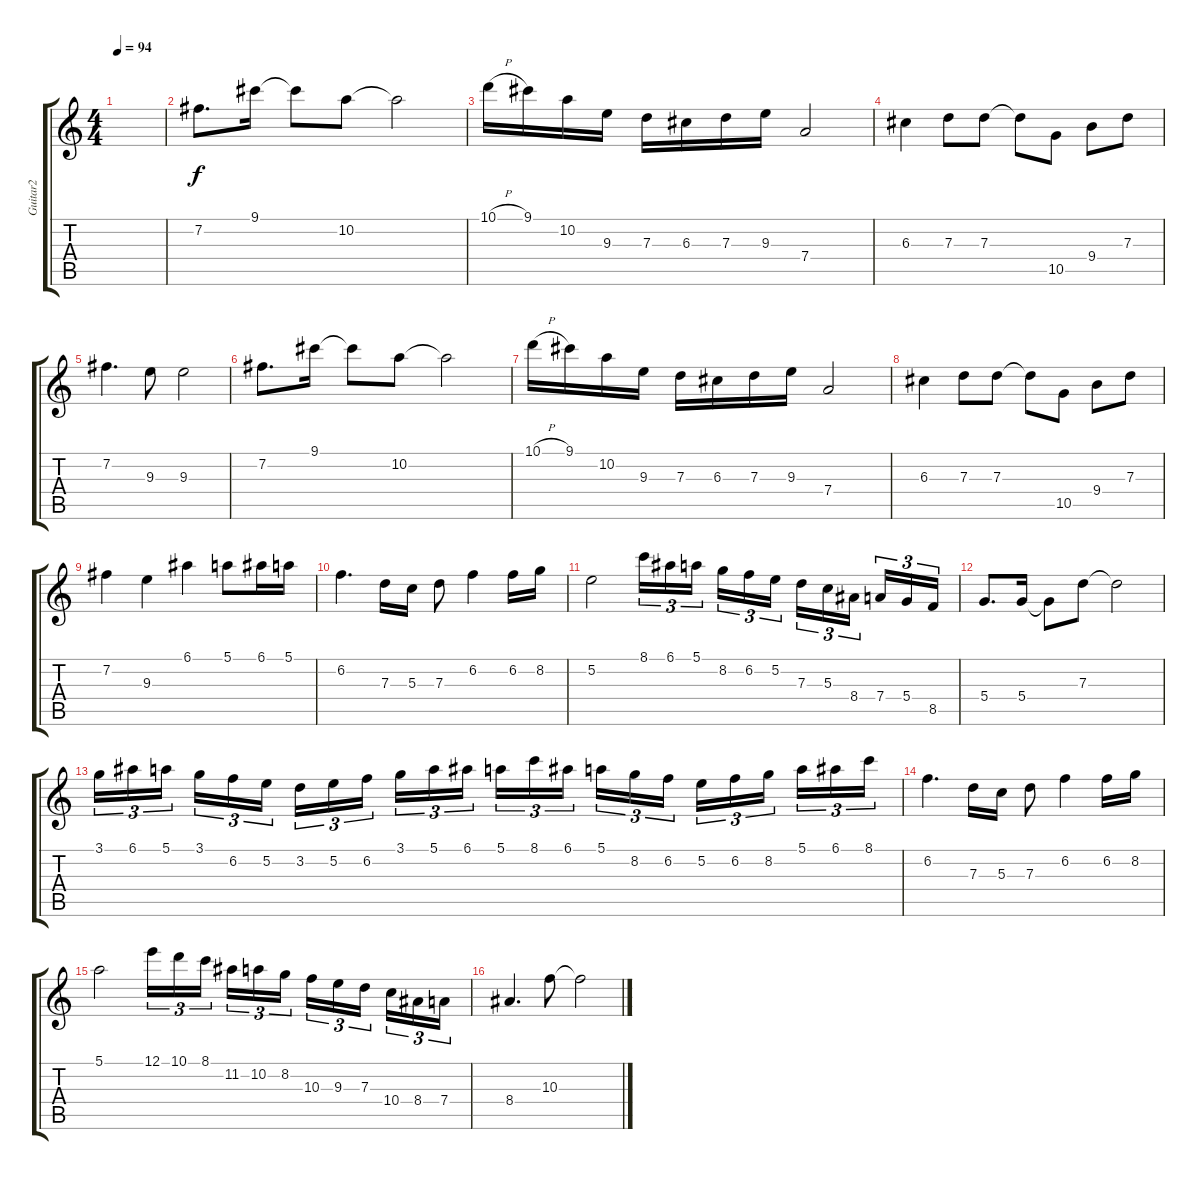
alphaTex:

\track ("Guitar2" "Guitar2") {instrument overdrivenguitar}
\staff {score tabs}
\tuning (E4 B3 G3 D3 A2 E2) {hide}
\ts (4 4)
\tempo 94
\clef g2
\ks c
|
7.2.8{d} 9.1.16 9.1{t}.8 10.2.8 10.2{t}.2 |
10.1{h}.16 9.1.16 10.2.16 9.3.16 7.3.16 6.3.16 7.3.16 9.3.16 7.4.2 |
6.3.4 7.3.8 7.3.8 7.3{t}.8 10.5.8 9.4.8 7.3.8 |
7.2.4{d} 9.3.8 9.3.2 |
7.2.8{d} 9.1.16 9.1{t}.8 10.2.8 10.2{t}.2 |
10.1{h}.16 9.1.16 10.2.16 9.3.16 7.3.16 6.3.16 7.3.16 9.3.16 7.4.2 |
6.3.4 7.3.8 7.3.8 7.3{t}.8 10.5.8 9.4.8 7.3.8 |
7.2.4 9.3.4 6.1.4 5.1.8 6.1.16 5.1.16 |
6.2.4{d} 7.3.16 5.3.16 7.3.8 6.2.4 6.2.16 8.2.16 |
5.2.2 8.1.16{tu (3 2)} 6.1.16{tu (3 2)} 5.1.16{tu (3 2) beam splitsecondary} 8.2.16{tu (3 2)} 6.2.16{tu (3 2)} 5.2.16{tu (3 2)} 7.3.16{tu (3 2)} 5.3.16{tu (3 2)} 8.4.16{tu (3 2) beam splitsecondary} 7.4.16{tu (3 2)} 5.4.16{tu (3 2)} 8.5.16{tu (3 2)} |
5.4.8{d} 5.4.16 5.4{t}.8 7.3.8 7.3{t}.2 |
3.1.16{tu (3 2)} 6.1.16{tu (3 2)} 5.1.16{tu (3 2) beam splitsecondary} 3.1.16{tu (3 2)} 6.2.16{tu (3 2)} 5.2.16{tu (3 2)} 3.2.16{tu (3 2)} 5.2.16{tu (3 2)} 6.2.16{tu (3 2) beam splitsecondary} 3.1.16{tu (3 2)} 5.1.16{tu (3 2)} 6.1.16{tu (3 2)} 5.1.16{tu (3 2)} 8.1.16{tu (3 2)} 6.1.16{tu (3 2) beam splitsecondary} 5.1.16{tu (3 2)} 8.2.16{tu (3 2)} 6.2.16{tu (3 2)} 5.2.16{tu (3 2)} 6.2.16{tu (3 2)} 8.2.16{tu (3 2) beam splitsecondary} 5.1.16{tu (3 2)} 6.1.16{tu (3 2)} 8.1.16{tu (3 2)} |
6.2.4{d} 7.3.16 5.3.16 7.3.8 6.2.4 6.2.16 8.2.16 |
5.1.2 12.1.16{tu (3 2)} 10.1.16{tu (3 2)} 8.1.16{tu (3 2) beam splitsecondary} 11.2.16{tu (3 2)} 10.2.16{tu (3 2)} 8.2.16{tu (3 2)} 10.3.16{tu (3 2)} 9.3.16{tu (3 2)} 7.3.16{tu (3 2) beam splitsecondary} 10.4.16{tu (3 2)} 8.4.16{tu (3 2)} 7.4.16{tu (3 2)} |
8.4.4{d} 10.3.8 10.3{t}.2
